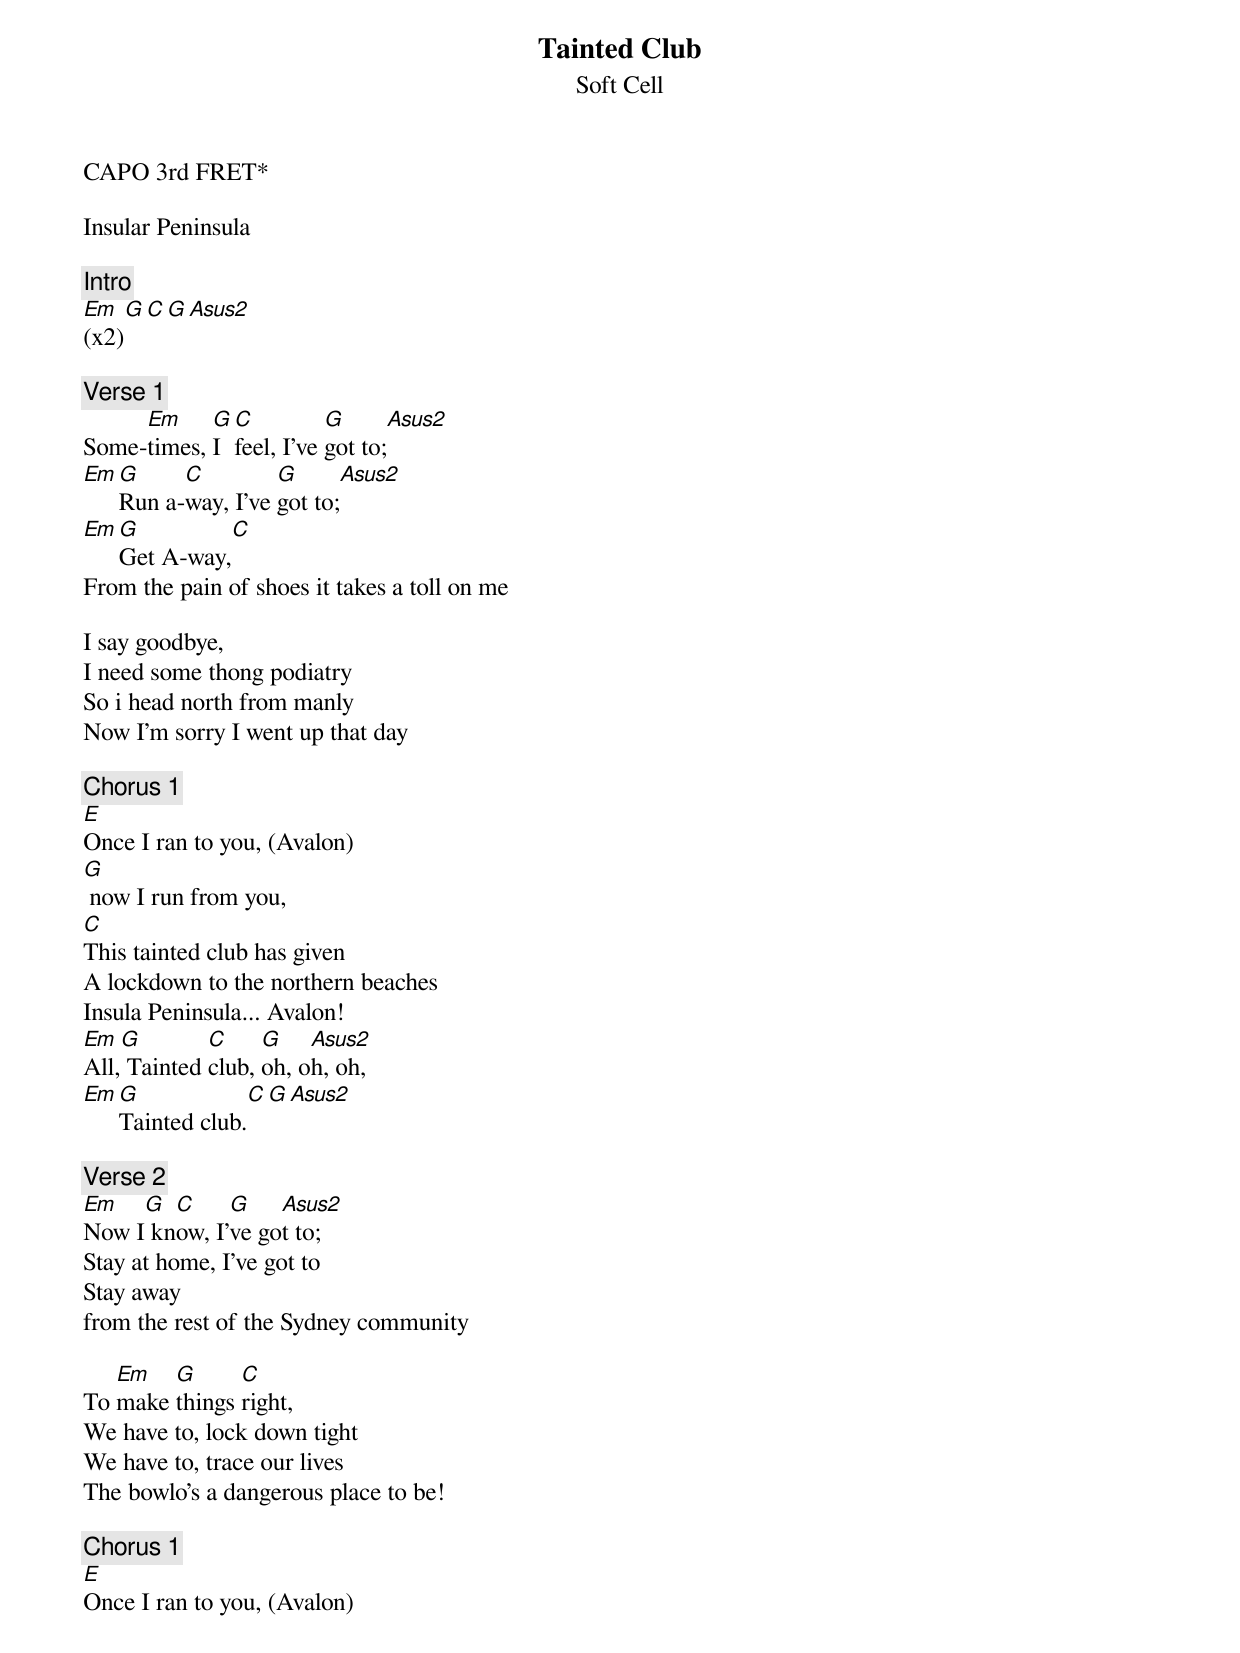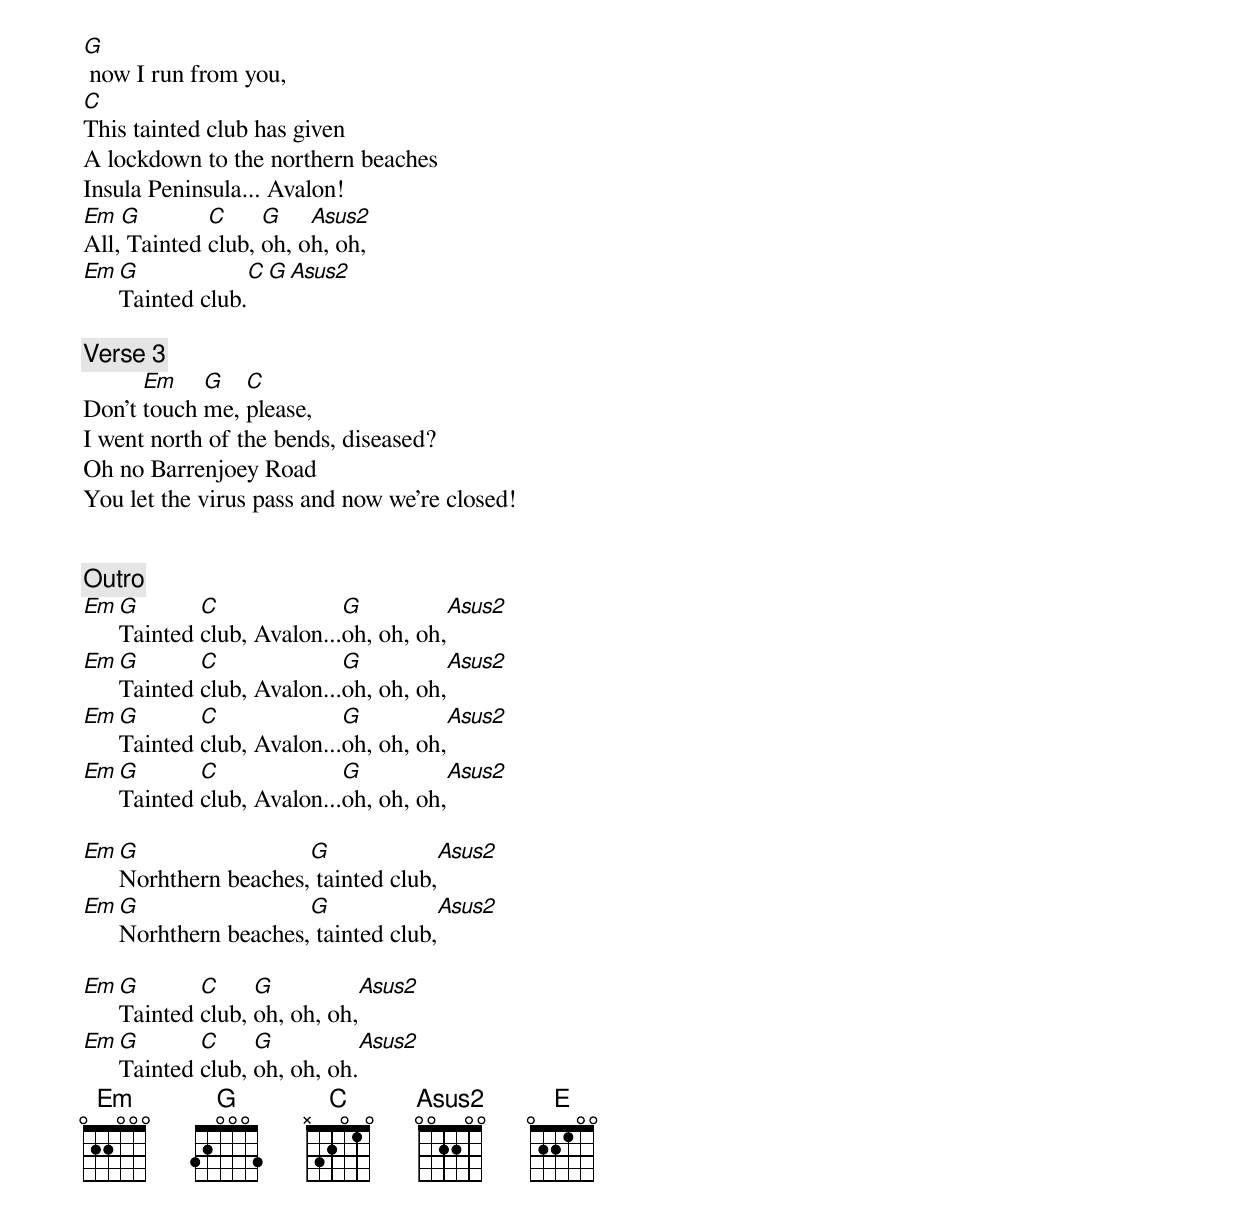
{t: Tainted Club}
{st: Soft Cell}
CAPO 3rd FRET*

Insular Peninsula

{c: Intro}
[Em](x2)[G][C][G][Asus2]

{c: Verse 1}
Some-[Em]times, [G]I [C]feel, I've [G]got to;[Asus2]
[Em][G]Run a-[C]way, I've [G]got to;[Asus2]
[Em][G]Get A-way,[C]
From the pain of shoes it takes a toll on me

I say goodbye,
I need some thong podiatry
So i head north from manly
Now I'm sorry I went up that day

{c: Chorus 1}
[E]Once I ran to you, (Avalon)
[G] now I run from you,
[C]This tainted club has given
A lockdown to the northern beaches
Insula Peninsula... Avalon!
[Em]All,[G] Tainted [C]club, [G]oh, o[Asus2]h, oh,
[Em][G]Tainted club.[C][G][Asus2]

{c: Verse 2}
[Em]Now I[G] kn[C]ow, I'[G]ve go[Asus2]t to;
Stay at home, I've got to
Stay away
from the rest of the Sydney community

To [Em]make [G]things [C]right,
We have to, lock down tight
We have to, trace our lives
The bowlo's a dangerous place to be!

{c: Chorus 1}
[E]Once I ran to you, (Avalon)
[G] now I run from you,
[C]This tainted club has given
A lockdown to the northern beaches
Insula Peninsula... Avalon!
[Em]All,[G] Tainted [C]club, [G]oh, o[Asus2]h, oh,
[Em][G]Tainted club.[C][G][Asus2]

{c: Verse 3}
Don't [Em]touch [G]me, [C]please,
I went north of the bends, diseased?
Oh no Barrenjoey Road
You let the virus pass and now we're closed!


{c: Outro}
[Em][G]Tainted [C]club, Avalon...[G]oh, oh, oh,[Asus2]
[Em][G]Tainted [C]club, Avalon...[G]oh, oh, oh,[Asus2]
[Em][G]Tainted [C]club, Avalon...[G]oh, oh, oh,[Asus2]
[Em][G]Tainted [C]club, Avalon...[G]oh, oh, oh,[Asus2]

[Em][G]Norhthern beaches,[G] tainted club,[Asus2]
[Em][G]Norhthern beaches,[G] tainted club,[Asus2]

[Em][G]Tainted [C]club, [G]oh, oh, oh,[Asus2]
[Em][G]Tainted [C]club, [G]oh, oh, oh.[Asus2]
